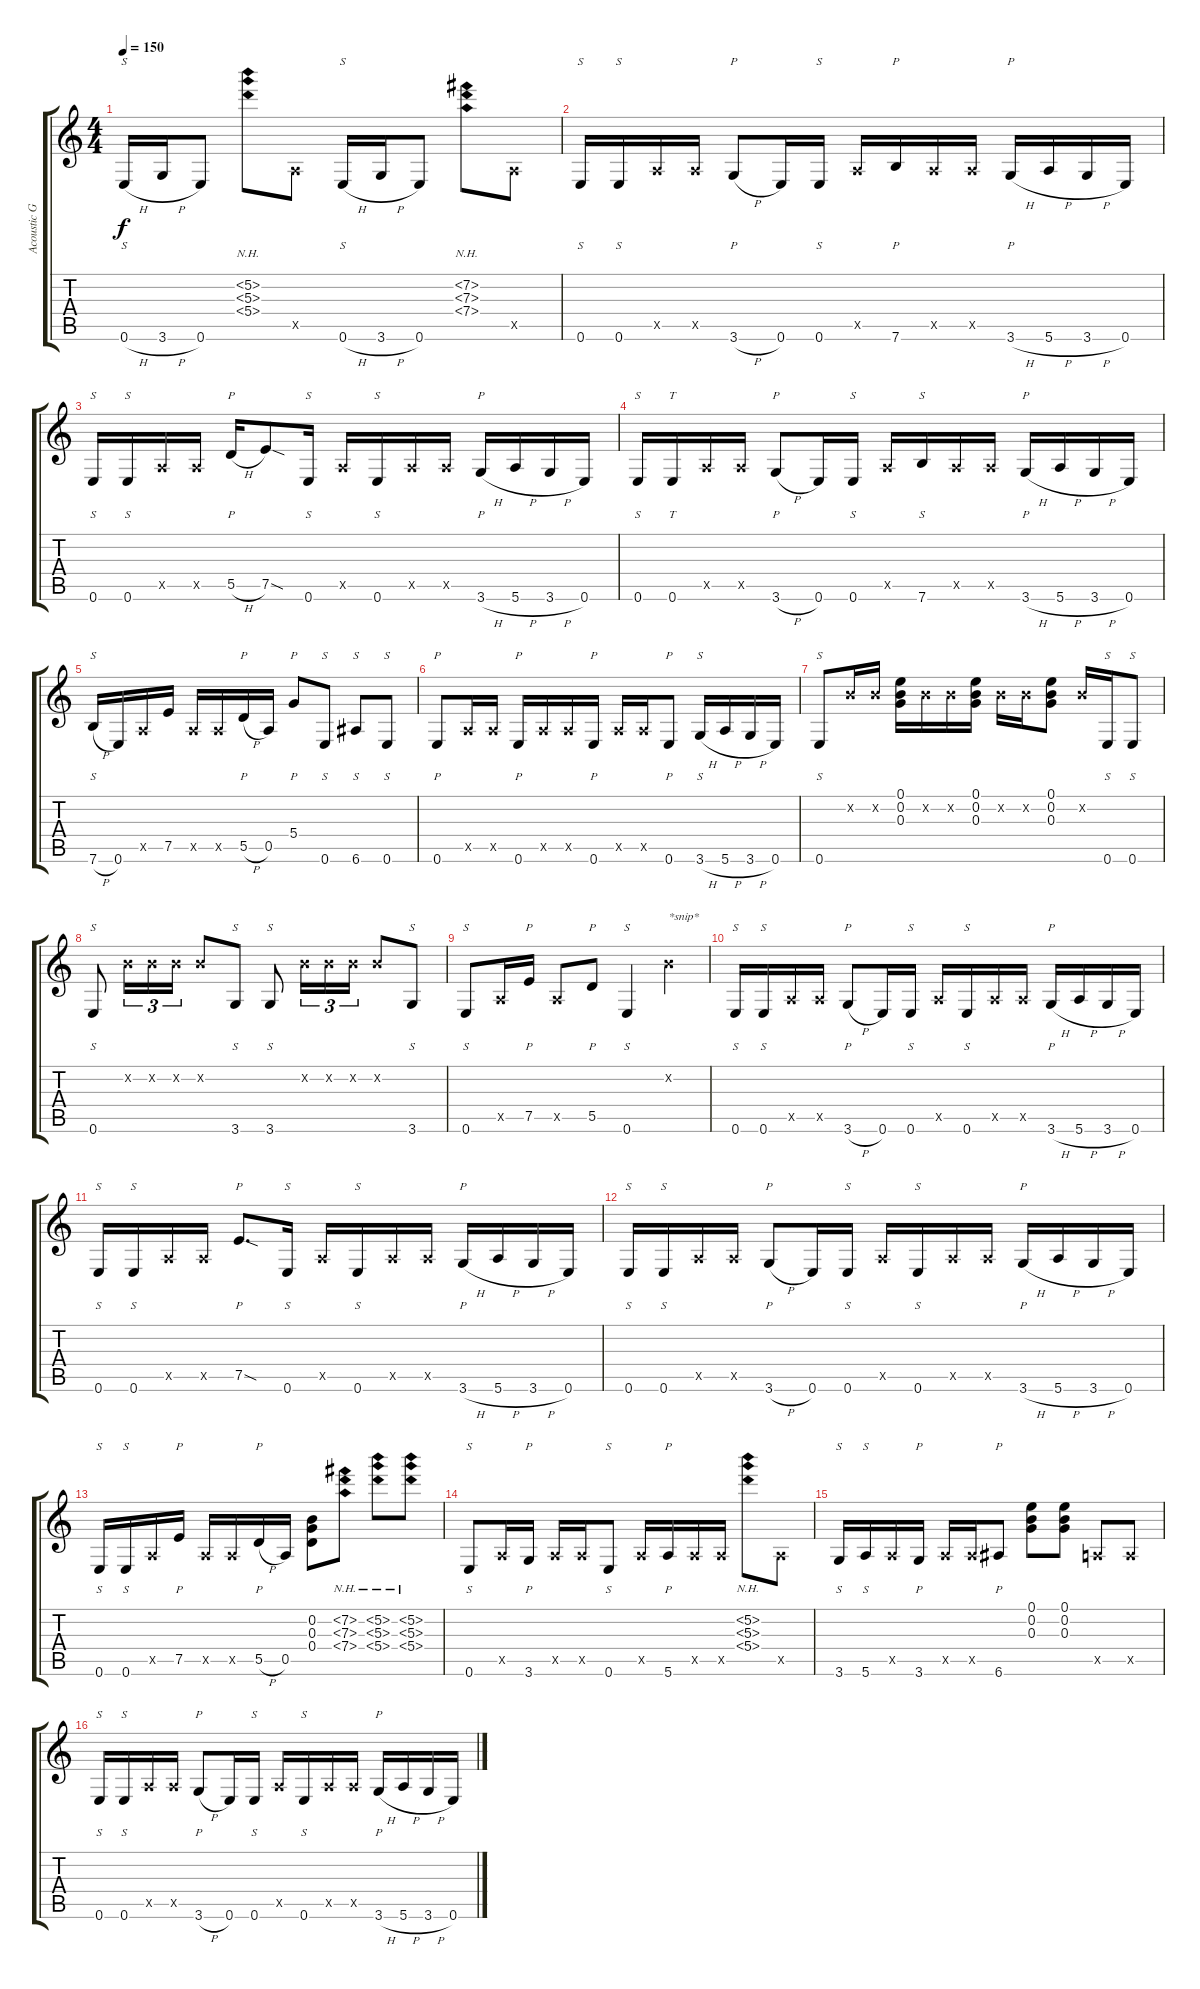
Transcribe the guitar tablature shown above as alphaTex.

\track ("Acoustic Guitar" "Acoustic G") {instrument acousticguitarsteel}
\staff {score tabs}
\tuning (E4 B3 G3 D3 A2 E2) {hide}
\ts (4 4)
\tempo 150
\clef g2
\ks c
0.6{h}.16{s dy f} 3.6{h}.16 0.6.8 (5.2{nh} 5.3{nh} 5.4{nh}).8 0.5{x}.8 0.6{h}.16{s} 3.6{h}.16 0.6.8 (7.2{nh} 7.3{nh} 7.4{nh}).8 0.5{x}.8 |
0.6.16{s} 0.6.16{s} 0.5{x}.16 0.5{x}.16 3.6{h}.8{p} 0.6.16 0.6.16{s} 0.5{x}.16 7.6.16{p} 0.5{x}.16 0.5{x}.16 3.6{h}.16{p} 5.6{h}.16 3.6{h}.16 0.6.16 |
0.6.16{s} 0.6.16{s} 0.5{x}.16 0.5{x}.16 5.5{h}.16{p} 7.5{sod}.8 0.6.16{s} 0.5{x}.16 0.6.16{s} 0.5{x}.16 0.5{x}.16 3.6{h}.16{p} 5.6{h}.16 3.6{h}.16 0.6.16 |
0.6.16{s} 0.6.16{tt} 0.5{x}.16 0.5{x}.16 3.6{h}.8{p} 0.6.16 0.6.16{s} 0.5{x}.16 7.6.16{s} 0.5{x}.16 0.5{x}.16 3.6{h}.16{p} 5.6{h}.16 3.6{h}.16 0.6.16 |
7.6{h}.16{s} 0.6.16 0.5{x}.16 7.5.16 0.5{x}.16 0.5{x}.16 5.5{h}.16{p} 0.5.16 5.4.8{p} 0.6.8{s} 6.6.8{s} 0.6.8{s} |
0.6.8{p} 0.5{x}.16 0.5{x}.16 0.6.16{p} 0.5{x}.16 0.5{x}.16 0.6.16{p} 0.5{x}.16 0.5{x}.16 0.6.8{p} 3.6{h}.16{s} 5.6{h}.16 3.6{h}.16 0.6.16 |
0.6.8{s} 0.2{x}.16 0.2{x}.16 (0.1 0.2 0.3).16 0.2{x}.16 0.2{x}.16 (0.1 0.2 0.3).16 0.2{x}.16 0.2{x}.16 (0.1 0.2 0.3).8 0.2{x}.16 0.6.16{s} 0.6.8{s} |
0.6.8{s} 0.2{x}.16{tu (3 2)} 0.2{x}.16{tu (3 2)} 0.2{x}.16{tu (3 2)} 0.2{x}.8 3.6.8{s} 3.6.8{s} 0.2{x}.16{tu (3 2)} 0.2{x}.16{tu (3 2)} 0.2{x}.16{tu (3 2)} 0.2{x}.8 3.6.8{s} |
0.6.8{s} 0.5{x}.16 7.5.16{p} 0.5{x}.8 5.5.8{p} 0.6.4{s} 0.2{x}.4{txt "*snip*"} |
0.6.16{s} 0.6.16{s} 0.5{x}.16 0.5{x}.16 3.6{h}.8{p} 0.6.16 0.6.16{s} 0.5{x}.16 0.6.16{s} 0.5{x}.16 0.5{x}.16 3.6{h}.16{p} 5.6{h}.16 3.6{h}.16 0.6.16 |
0.6.16{s} 0.6.16{s} 0.5{x}.16 0.5{x}.16 7.5{sod}.8{p d} 0.6.16{s} 0.5{x}.16 0.6.16{s} 0.5{x}.16 0.5{x}.16 3.6{h}.16{p} 5.6{h}.16 3.6{h}.16 0.6.16 |
0.6.16{s} 0.6.16{s} 0.5{x}.16 0.5{x}.16 3.6{h}.8{p} 0.6.16 0.6.16{s} 0.5{x}.16 0.6.16{s} 0.5{x}.16 0.5{x}.16 3.6{h}.16{p} 5.6{h}.16 3.6{h}.16 0.6.16 |
0.6.16{s} 0.6.16{s} 0.5{x}.16 7.5.16{p} 0.5{x}.16 0.5{x}.16 5.5{h}.16{p} 0.5.16 (0.2 0.3 0.4).8 (7.2{nh} 7.3{nh} 7.4{nh}).8 (5.2{nh} 5.3{nh} 5.4{nh}).8 (5.2{nh} 5.3{nh} 5.4{nh}).8 |
0.6.8{s} 0.5{x}.16 3.6.16{p} 0.5{x}.16 0.5{x}.16 0.6.8{s} 0.5{x}.16 5.6.16{p} 0.5{x}.16 0.5{x}.16 (5.2{nh} 5.3{nh} 5.4{nh}).8 0.5{x}.8 |
3.6.16{s} 5.6.16{s} 0.5{x}.16 3.6.16{p} 0.5{x}.16 0.5{x}.16 6.6.8{p} (0.1 0.2 0.3).8 (0.1 0.2 0.3).8 0.5{x}.8 0.5{x}.8 |
0.6.16{s} 0.6.16{s} 0.5{x}.16 0.5{x}.16 3.6{h}.8{p} 0.6.16 0.6.16{s} 0.5{x}.16 0.6.16{s} 0.5{x}.16 0.5{x}.16 3.6{h}.16{p} 5.6{h}.16 3.6{h}.16 0.6.16
